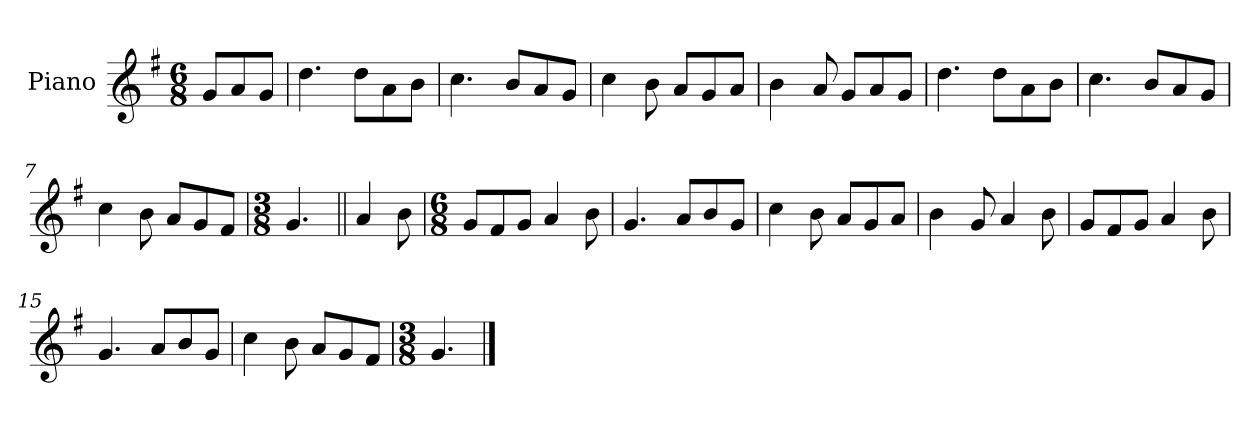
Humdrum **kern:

**kern
*part1
*staff1
*I"Piano
*I'Pno.
*clefG2
*k[f#]
*M6/8
=
8g/L
8a/
8g/J
=1
4.dd\
8dd\L
8a\
8b\J
=2
4.cc\
8b/L
8a/
8g/J
=3
4cc\
8b\
8a/L
8g/
8a/J
=4
4b\
8a/
8g/L
8a/
8g/J
=5
4.dd\
8dd\L
8a\
8b\J
=6
4.cc\
8b/L
8a/
8g/J
=7
4cc\
8b\
8a/L
8g/
8f#/J
!!LO:LB:g=z
=8
*M3/8
4.g/
=9||
4a/
8b\
=10
*M6/8
8g/L
8f#/
8g/J
4a/
8b\
=11
4.g/
8a/L
8b/
8g/J
=12
4cc\
8b\
8a/L
8g/
8a/J
=13
4b\
8g/
4a/
8b\
=14
8g/L
8f#/
8g/J
4a/
8b\
=15
4.g/
8a/L
8b/
8g/J
!!LO:LB:g=z
=16
4cc\
8b\
8a/L
8g/
8f#/J
=17
*M3/8
4.g/
==
*-
